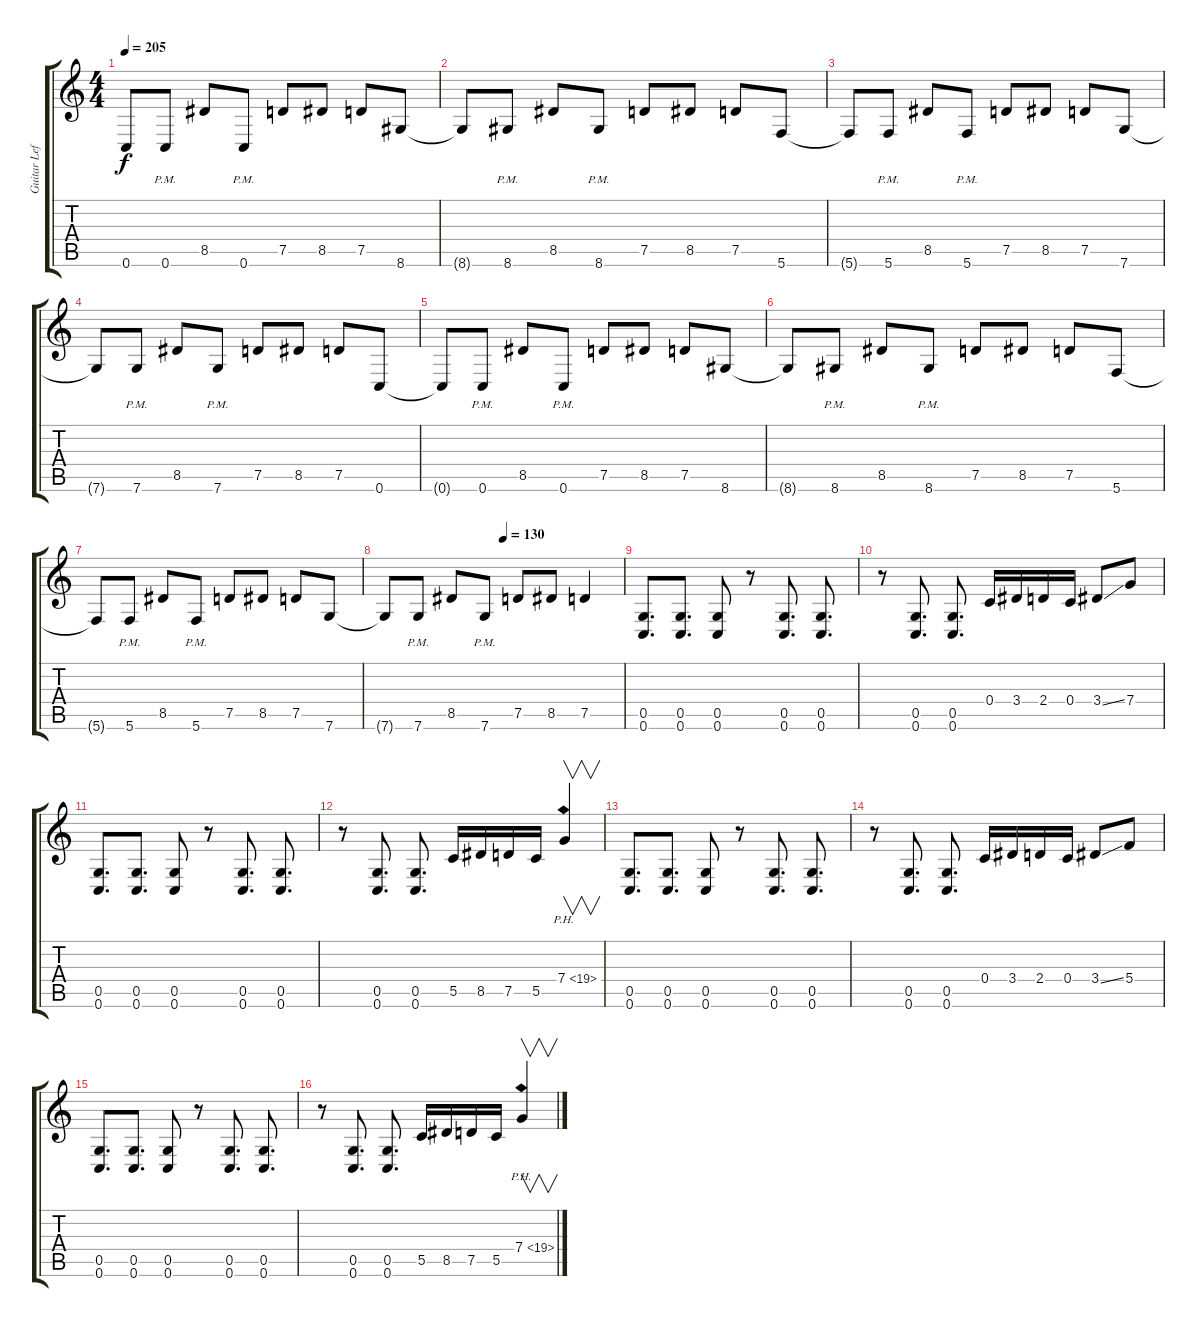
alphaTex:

\track ("Guitar Left" "Guitar Lef") {instrument distortionguitar}
\staff {score tabs}
\tuning (D4 A3 F3 C3 G2 C2) {hide}
\ts (4 4)
\tempo 205
\clef g2
\ks c
0.6{t}.8{dy f} 0.6{pm}.8 8.5.8 0.6{pm}.8 7.5.8 8.5.8 7.5.8 8.6.8 |
8.6{t}.8 8.6{pm}.8 8.5.8 8.6{pm}.8 7.5.8 8.5.8 7.5.8 5.6.8 |
5.6{t}.8 5.6{pm}.8 8.5.8 5.6{pm}.8 7.5.8 8.5.8 7.5.8 7.6.8 |
7.6{t}.8 7.6{pm}.8 8.5.8 7.6{pm}.8 7.5.8 8.5.8 7.5.8 0.6.8 |
0.6{t}.8 0.6{pm}.8 8.5.8 0.6{pm}.8 7.5.8 8.5.8 7.5.8 8.6.8 |
8.6{t}.8 8.6{pm}.8 8.5.8 8.6{pm}.8 7.5.8 8.5.8 7.5.8 5.6.8 |
5.6{t}.8 5.6{pm}.8 8.5.8 5.6{pm}.8 7.5.8 8.5.8 7.5.8 7.6.8 |
\tempo (130 0.5)
7.6{t}.8 7.6{pm}.8 8.5.8 7.6{pm}.8 7.5.8 8.5.8 7.5.4 |
(0.5 0.6).8{d} (0.5 0.6).8{d} (0.5 0.6).8 r.8 (0.5 0.6).8{d} (0.5 0.6).8{d} |
r.8 (0.5 0.6).8{d} (0.5 0.6).8{d} 0.4.16 3.4.16 2.4.16 0.4.16 3.4{ss}.8 7.4.8 |
(0.5 0.6).8{d} (0.5 0.6).8{d} (0.5 0.6).8 r.8 (0.5 0.6).8{d} (0.5 0.6).8{d} |
r.8 (0.5 0.6).8{d} (0.5 0.6).8{d} 5.5.16 8.5.16 7.5.16 5.5.16 7.4{ph 12}.4{v instrument guitarharmonics} |
(0.5 0.6).8{d instrument distortionguitar} (0.5 0.6).8{d} (0.5 0.6).8 r.8 (0.5 0.6).8{d} (0.5 0.6).8{d} |
r.8 (0.5 0.6).8{d} (0.5 0.6).8{d} 0.4.16 3.4.16 2.4.16 0.4.16 3.4{ss}.8 5.4.8 |
(0.5 0.6).8{d} (0.5 0.6).8{d} (0.5 0.6).8 r.8 (0.5 0.6).8{d} (0.5 0.6).8{d} |
r.8 (0.5 0.6).8{d} (0.5 0.6).8{d} 5.5.16 8.5.16 7.5.16 5.5.16 7.4{ph 12}.4{v instrument guitarharmonics}
